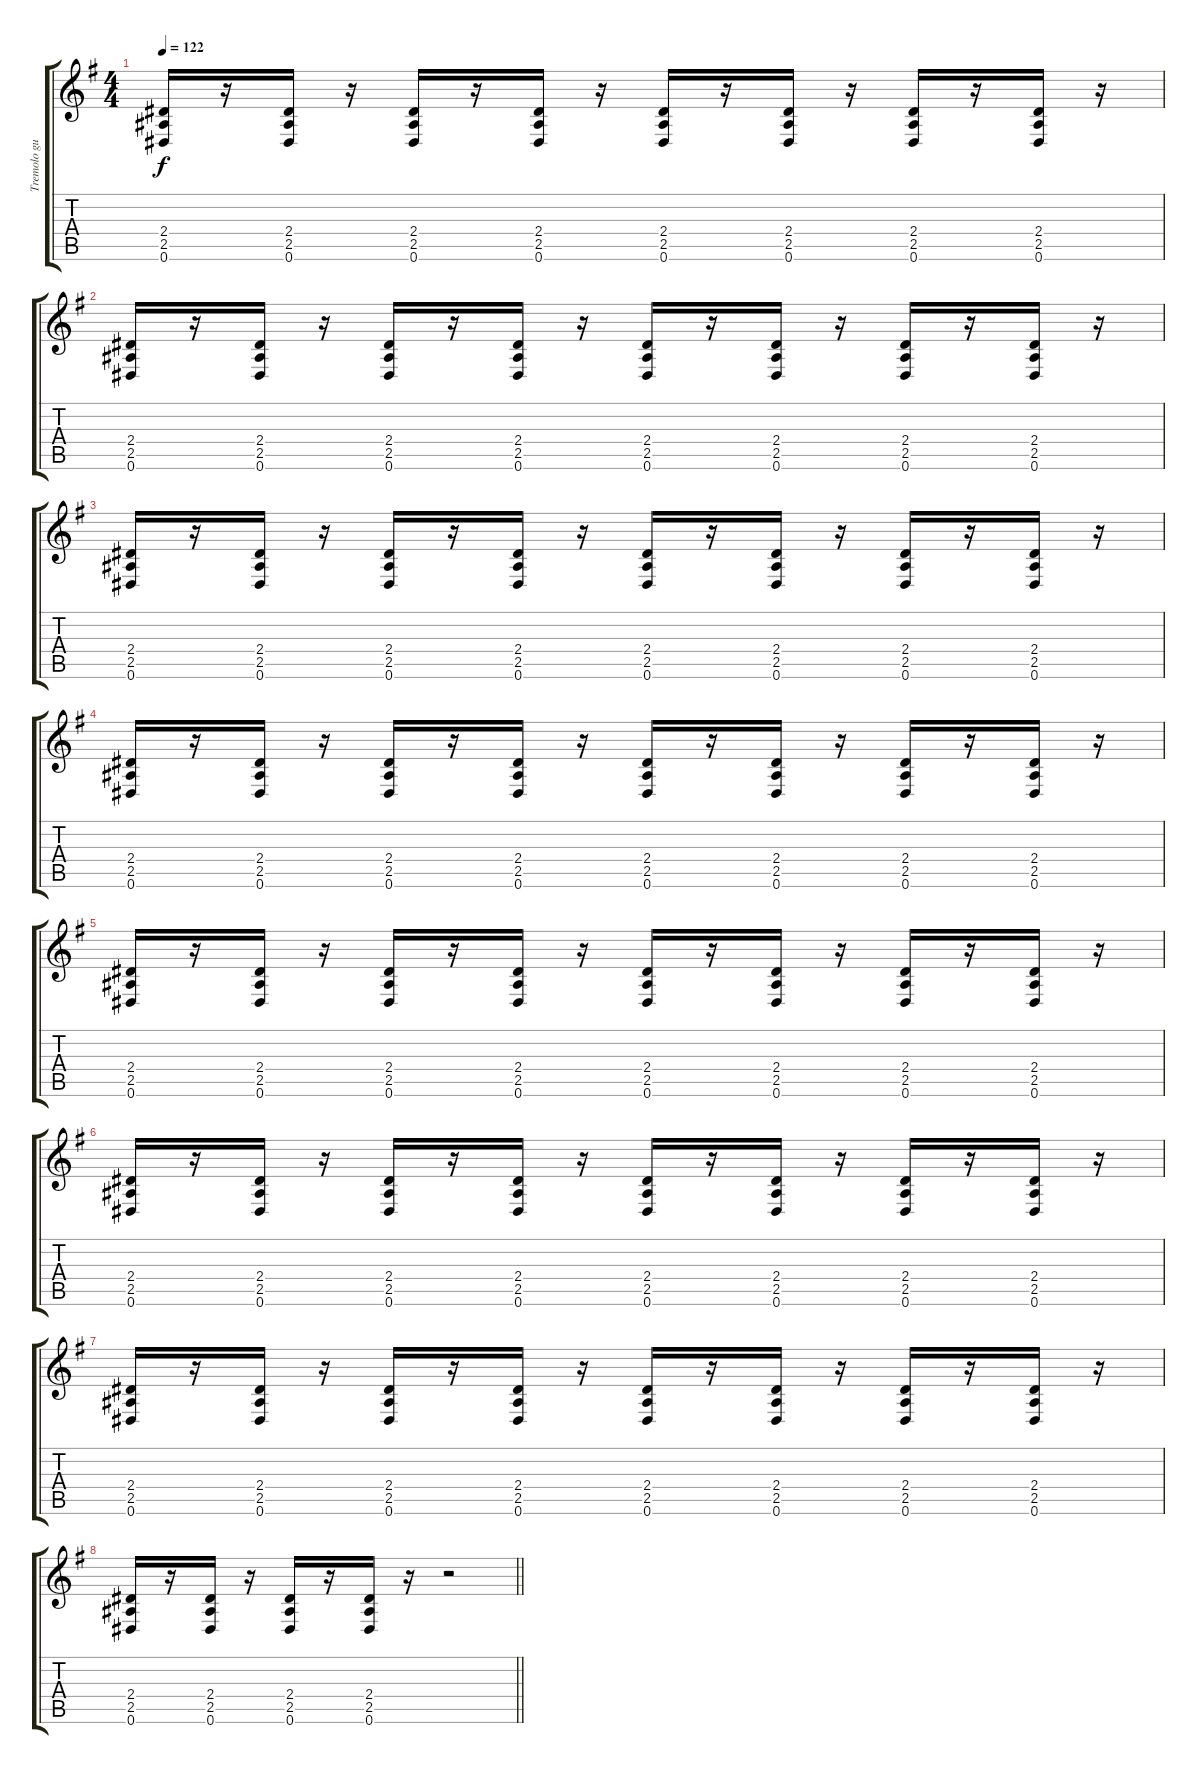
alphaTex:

\track ("Tremolo guitar" "Tremolo gu") {instrument distortionguitar}
\staff {score tabs}
\tuning (Eb4 Bb3 Gb3 Db3 Ab2 Eb2) {hide}
\ts (4 4)
\tempo 122
\clef g2
\ks eminor
(2.4 2.5 0.6).16{dy f} r.16 (2.4 2.5 0.6).16 r.16 (2.4 2.5 0.6).16 r.16 (2.4 2.5 0.6).16 r.16 (2.4 2.5 0.6).16 r.16 (2.4 2.5 0.6).16 r.16 (2.4 2.5 0.6).16 r.16 (2.4 2.5 0.6).16 r.16 |
(2.4 2.5 0.6).16 r.16 (2.4 2.5 0.6).16 r.16 (2.4 2.5 0.6).16 r.16 (2.4 2.5 0.6).16 r.16 (2.4 2.5 0.6).16 r.16 (2.4 2.5 0.6).16 r.16 (2.4 2.5 0.6).16 r.16 (2.4 2.5 0.6).16 r.16 |
(2.4 2.5 0.6).16 r.16 (2.4 2.5 0.6).16 r.16 (2.4 2.5 0.6).16 r.16 (2.4 2.5 0.6).16 r.16 (2.4 2.5 0.6).16 r.16 (2.4 2.5 0.6).16 r.16 (2.4 2.5 0.6).16 r.16 (2.4 2.5 0.6).16 r.16 |
(2.4 2.5 0.6).16 r.16 (2.4 2.5 0.6).16 r.16 (2.4 2.5 0.6).16 r.16 (2.4 2.5 0.6).16 r.16 (2.4 2.5 0.6).16 r.16 (2.4 2.5 0.6).16 r.16 (2.4 2.5 0.6).16 r.16 (2.4 2.5 0.6).16 r.16 |
(2.4 2.5 0.6).16 r.16 (2.4 2.5 0.6).16 r.16 (2.4 2.5 0.6).16 r.16 (2.4 2.5 0.6).16 r.16 (2.4 2.5 0.6).16 r.16 (2.4 2.5 0.6).16 r.16 (2.4 2.5 0.6).16 r.16 (2.4 2.5 0.6).16 r.16 |
(2.4 2.5 0.6).16 r.16 (2.4 2.5 0.6).16 r.16 (2.4 2.5 0.6).16 r.16 (2.4 2.5 0.6).16 r.16 (2.4 2.5 0.6).16 r.16 (2.4 2.5 0.6).16 r.16 (2.4 2.5 0.6).16 r.16 (2.4 2.5 0.6).16 r.16 |
(2.4 2.5 0.6).16 r.16 (2.4 2.5 0.6).16 r.16 (2.4 2.5 0.6).16 r.16 (2.4 2.5 0.6).16 r.16 (2.4 2.5 0.6).16 r.16 (2.4 2.5 0.6).16 r.16 (2.4 2.5 0.6).16 r.16 (2.4 2.5 0.6).16 r.16 |
\barLineRight lightlight
(2.4 2.5 0.6).16 r.16 (2.4 2.5 0.6).16 r.16 (2.4 2.5 0.6).16 r.16 (2.4 2.5 0.6).16 r.16 r.2
